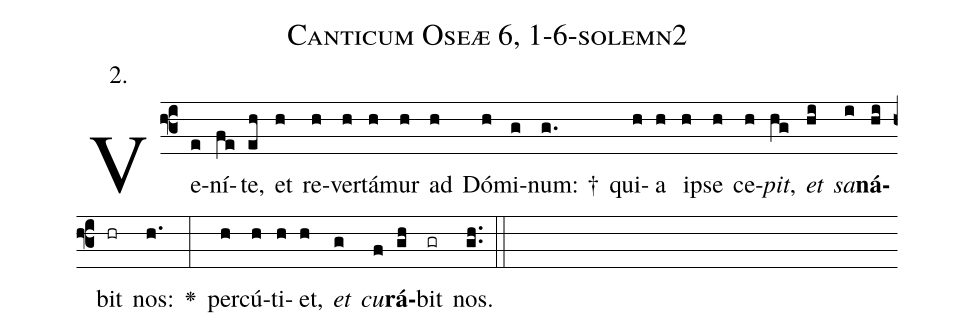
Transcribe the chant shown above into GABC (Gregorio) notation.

name: Canticum Oseæ 6, 1-6-solemn2;
annotation: 2.;
%%
(f3)Ve(e)ní(fe)te,(eh) et(h) re(h)ver(h)tá(h)mur(h) ad(h) Dó(h)mi(g)num: †(g.) qui(h)a(h) i(h)pse(h) ce(h)<i>pit</i>,(hg) <i>et</i>(hi) <i>sa</i>(i)<b>ná</b>(hi)bit(hr) nos:(h.) <v>\greheightstar</v>(:) per(h)cú(h)ti(h)et,(h) <i>et</i>(g) <i>cu</i>(f)<b>rá</b>(gh)bit(gr) nos.(gh..) (::)


%E(h) u(h) o(g) u(f) a(gh) e.(gh..) (::)
